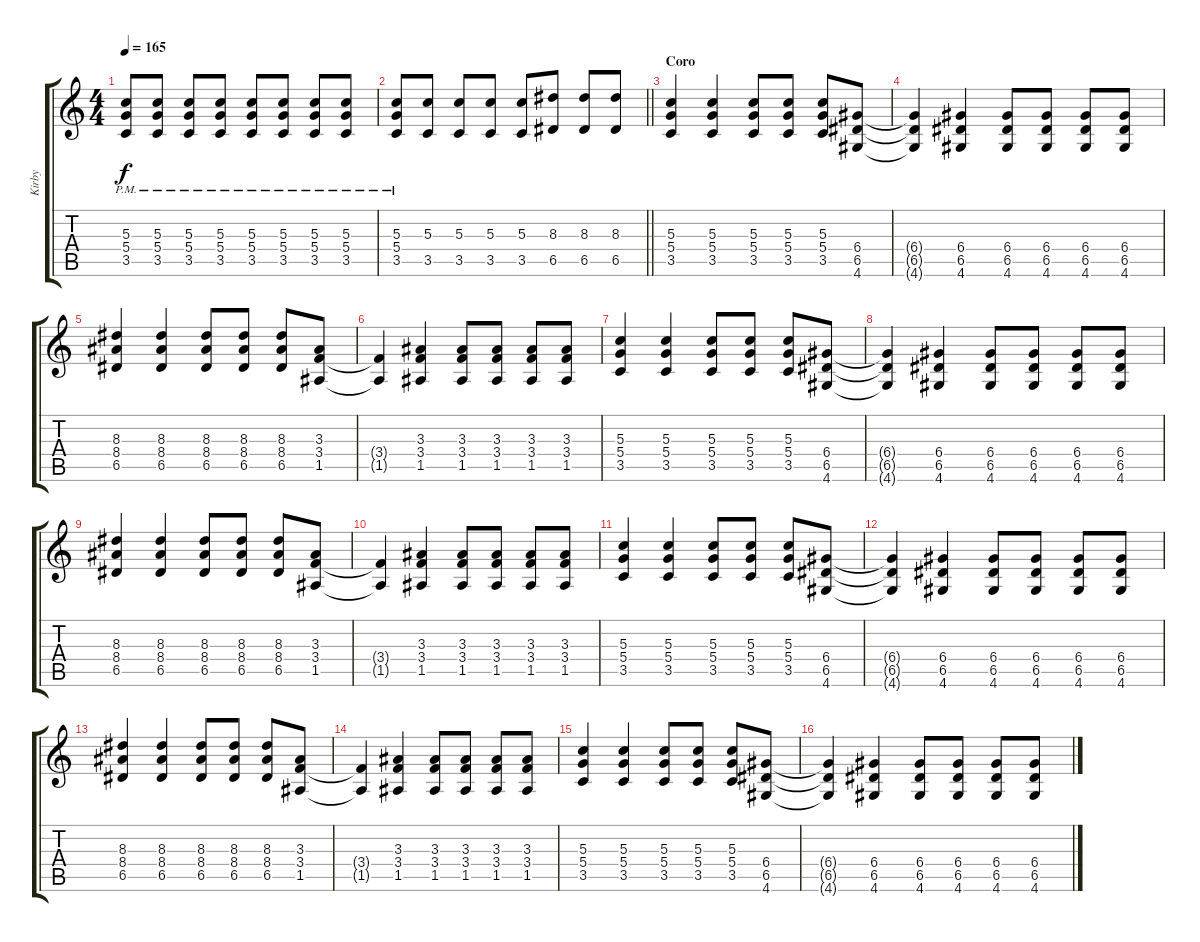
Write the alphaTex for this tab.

\track ("Kirby" "Kirby") {instrument overdrivenguitar}
\staff {score tabs}
\tuning (E4 B3 G3 D3 A2 E2) {hide}
\ts (4 4)
\tempo 165
\clef g2
\ks c
(5.3{pm} 5.4{pm} 3.5{pm}).8{dy f} (5.3{pm} 5.4{pm} 3.5{pm}).8 (5.3{pm} 5.4{pm} 3.5{pm}).8 (5.3{pm} 5.4{pm} 3.5{pm}).8 (5.3{pm} 5.4{pm} 3.5{pm}).8 (5.3{pm} 5.4{pm} 3.5{pm}).8 (5.3{pm} 5.4{pm} 3.5{pm}).8 (5.3{pm} 5.4{pm} 3.5{pm}).8 |
\barLineRight lightlight
(5.3{pm} 5.4{pm} 3.5{pm}).8 (5.3 3.5).8 (5.3 3.5).8 (5.3 3.5).8 (5.3 3.5).8 (8.3 6.5).8 (8.3 6.5).8 (8.3 6.5).8 |
\section ("" "Coro")
(5.3 5.4 3.5).4 (5.3 5.4 3.5).4 (5.3 5.4 3.5).8 (5.3 5.4 3.5).8 (5.3 5.4 3.5).8 (6.4 6.5 4.6).8 |
(6.4{t} 6.5{t} 4.6{t}).4 (6.4 6.5 4.6).4 (6.4 6.5 4.6).8 (6.4 6.5 4.6).8 (6.4 6.5 4.6).8 (6.4 6.5 4.6).8 |
(8.3 8.4 6.5).4 (8.3 8.4 6.5).4 (8.3 8.4 6.5).8 (8.3 8.4 6.5).8 (8.3 8.4 6.5).8 (3.3 3.4 1.5).8 |
(3.4{t} 1.5{t}).4 (3.3 3.4 1.5).4 (3.3 3.4 1.5).8 (3.3 3.4 1.5).8 (3.3 3.4 1.5).8 (3.3 3.4 1.5).8 |
(5.3 5.4 3.5).4 (5.3 5.4 3.5).4 (5.3 5.4 3.5).8 (5.3 5.4 3.5).8 (5.3 5.4 3.5).8 (6.4 6.5 4.6).8 |
(6.4{t} 6.5{t} 4.6{t}).4 (6.4 6.5 4.6).4 (6.4 6.5 4.6).8 (6.4 6.5 4.6).8 (6.4 6.5 4.6).8 (6.4 6.5 4.6).8 |
(8.3 8.4 6.5).4 (8.3 8.4 6.5).4 (8.3 8.4 6.5).8 (8.3 8.4 6.5).8 (8.3 8.4 6.5).8 (3.3 3.4 1.5).8 |
(3.4{t} 1.5{t}).4 (3.3 3.4 1.5).4 (3.3 3.4 1.5).8 (3.3 3.4 1.5).8 (3.3 3.4 1.5).8 (3.3 3.4 1.5).8 |
(5.3 5.4 3.5).4 (5.3 5.4 3.5).4 (5.3 5.4 3.5).8 (5.3 5.4 3.5).8 (5.3 5.4 3.5).8 (6.4 6.5 4.6).8 |
(6.4{t} 6.5{t} 4.6{t}).4 (6.4 6.5 4.6).4 (6.4 6.5 4.6).8 (6.4 6.5 4.6).8 (6.4 6.5 4.6).8 (6.4 6.5 4.6).8 |
(8.3 8.4 6.5).4 (8.3 8.4 6.5).4 (8.3 8.4 6.5).8 (8.3 8.4 6.5).8 (8.3 8.4 6.5).8 (3.3 3.4 1.5).8 |
(3.4{t} 1.5{t}).4 (3.3 3.4 1.5).4 (3.3 3.4 1.5).8 (3.3 3.4 1.5).8 (3.3 3.4 1.5).8 (3.3 3.4 1.5).8 |
(5.3 5.4 3.5).4 (5.3 5.4 3.5).4 (5.3 5.4 3.5).8 (5.3 5.4 3.5).8 (5.3 5.4 3.5).8 (6.4 6.5 4.6).8 |
(6.4{t} 6.5{t} 4.6{t}).4 (6.4 6.5 4.6).4 (6.4 6.5 4.6).8 (6.4 6.5 4.6).8 (6.4 6.5 4.6).8 (6.4 6.5 4.6).8
